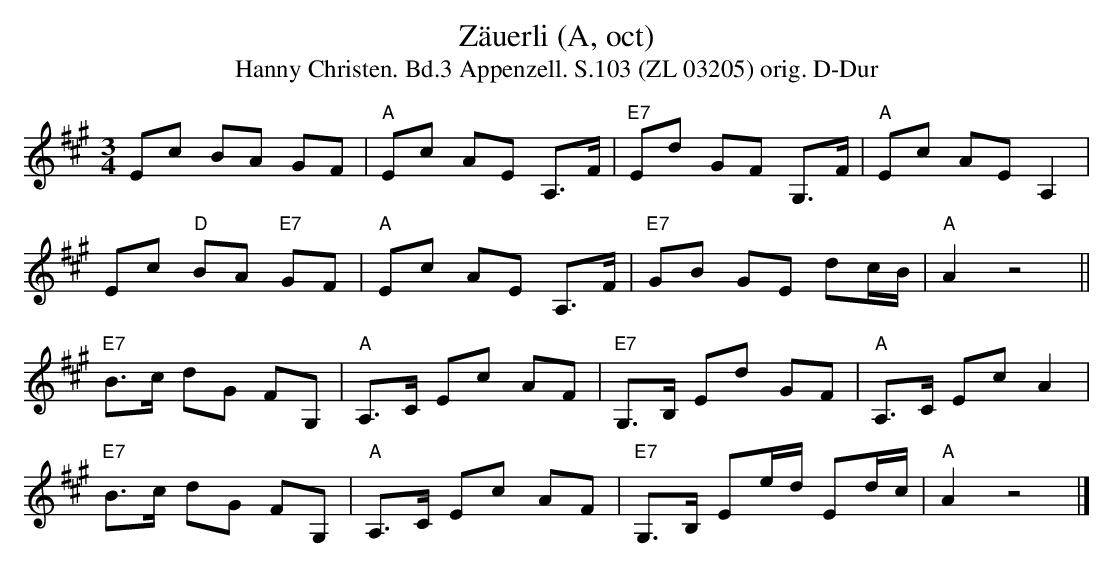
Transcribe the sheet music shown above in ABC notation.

X:1
T:Zäuerli (A, oct)
T:Hanny Christen. Bd.3 Appenzell. S.103 (ZL 03205) orig. D-Dur
M:3/4
L:1/8
K:Amaj
Ec BA GF | "A"Ec AE A,>F | "E7"Ed GF G,>F | "A"Ec AE A,2 |
Ec "D"BA "E7"GF | "A"Ec AE A,>F | "E7"GB GE dc/2B/2 | "A"A2 z4 ||
"E7"B>c dG FG, | "A"A,>C Ec AF | "E7"G,>B, Ed GF | "A"A,>C Ec A2 |
"E7"B>c dG FG, | "A"A,>C Ec AF | "E7"G,>B, Ee/2d/2 Ed/2c/2 | "A"A2 z4|]
